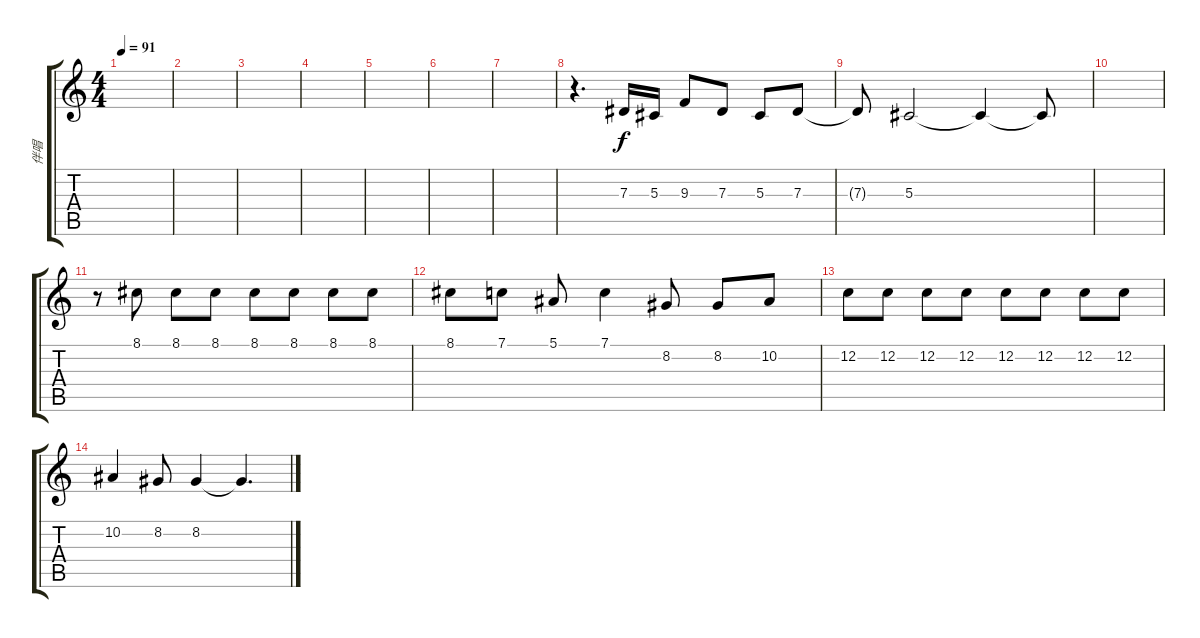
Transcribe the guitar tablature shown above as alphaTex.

\track ("伴唱" "伴唱") {instrument voiceoohs}
\staff {score tabs}
\tuning (F4 C4 Ab3 Eb3 Bb2 F2) {hide}
\ts (4 4)
\tempo 91
\clef g2
\ks c
|
|
|
|
|
|
|
r.4{d balance 0} 7.3.16 5.3.16 9.3.8 7.3.8 5.3.8 7.3.8 |
7.3{t}.8 5.3.2 5.3{t}.4 5.3{t}.8 |
|
r.8 8.1.8 8.1.8 8.1.8 8.1.8 8.1.8 8.1.8 8.1.8 |
8.1.8 7.1.8 5.1.8 7.1.4 8.2.8 8.2.8 10.2.8 |
12.2.8 12.2.8 12.2.8 12.2.8 12.2.8 12.2.8 12.2.8 12.2.8 |
10.2.4 8.2.8 8.2.4 8.2{t}.4{d}
